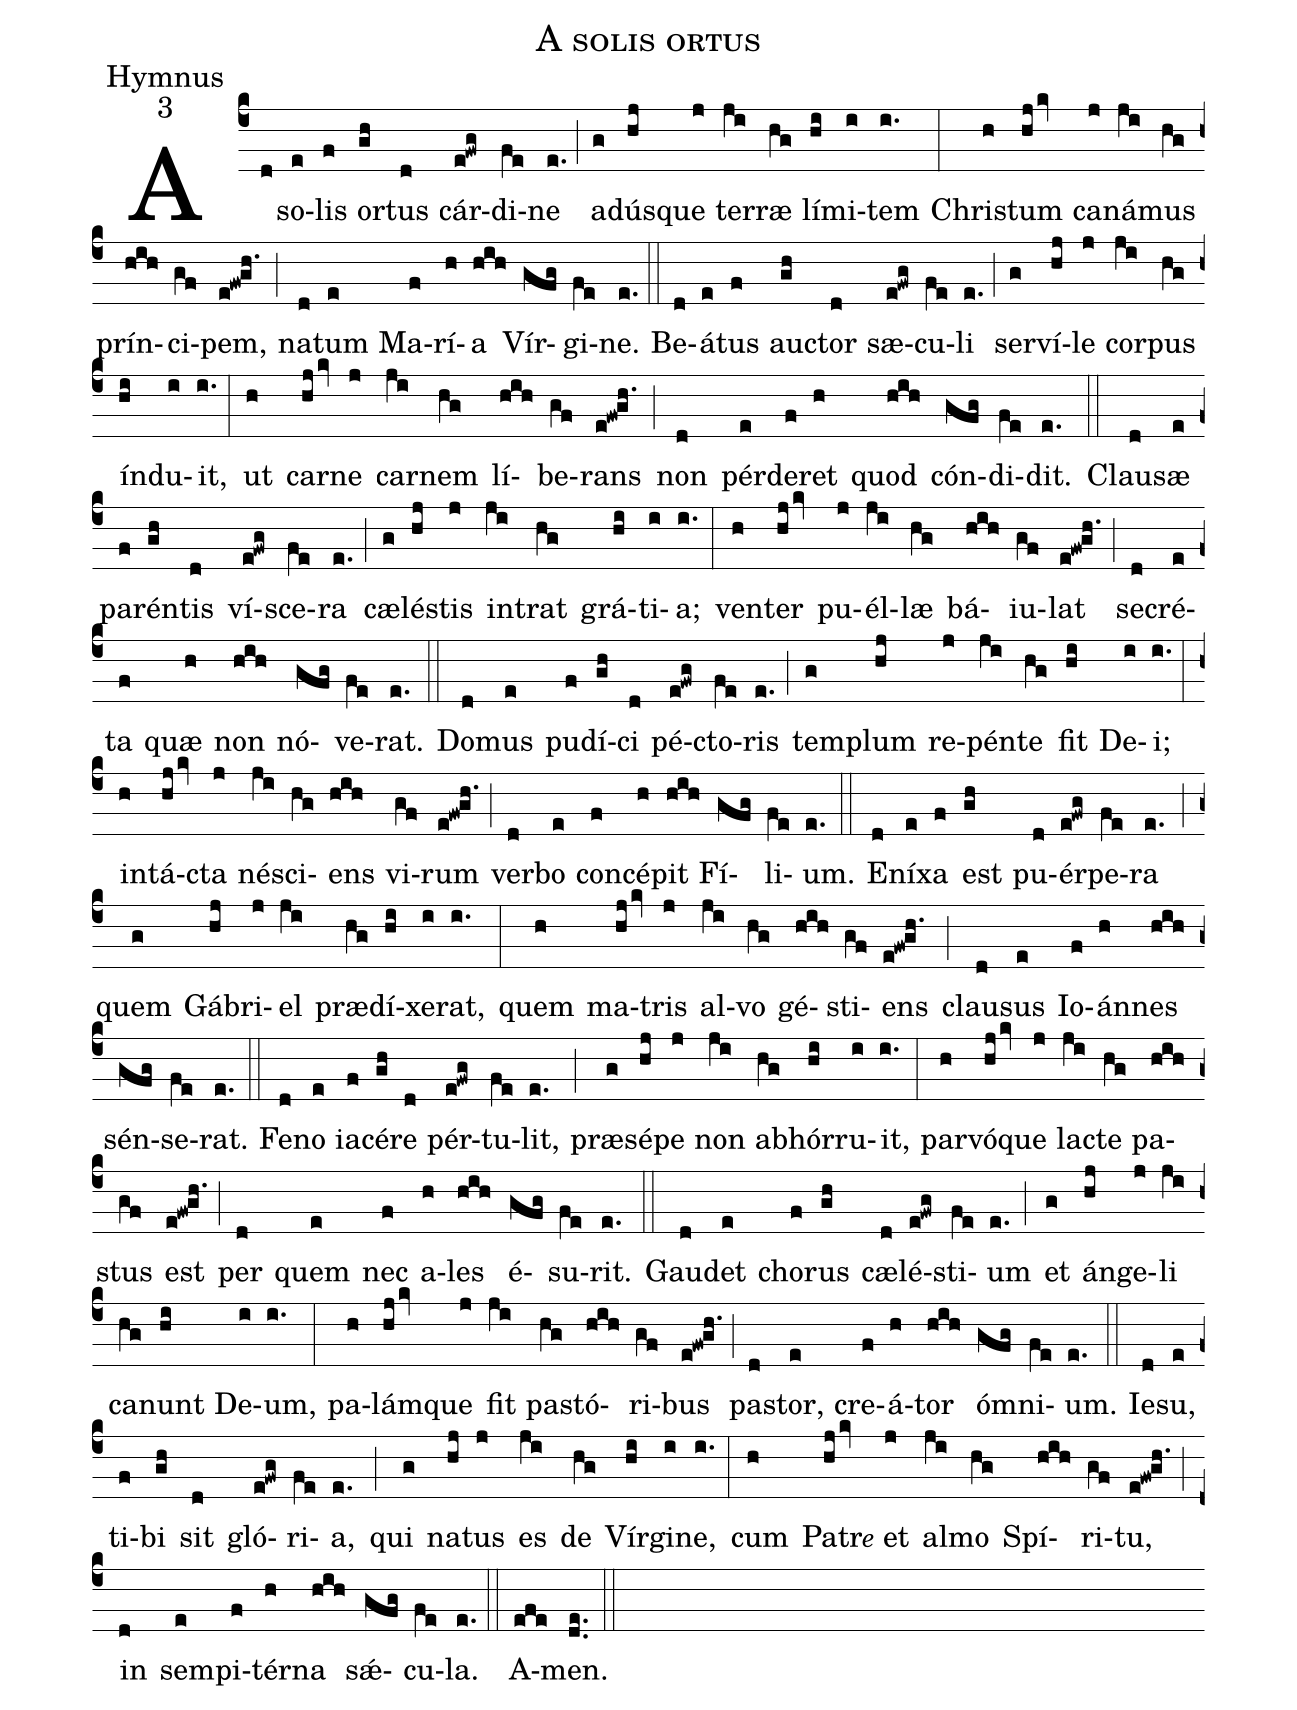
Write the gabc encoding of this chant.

name:A solis ortus;
office-part:Hymnus;
mode:3;
%%
(c4)
A(d) so(e)lis(f) or(gh)tus(d) cár(e!fwg)di(fe)ne(e.) (;)
ad(g)ús(hj)que(j) ter(ji)ræ(hg) lí(hi)mi(i)tem(i.) (:)
Chri(h)stum(hj/kv) ca(j)ná(ji)mus(hg) prín(hih)ci(gf)pem,(e!fw!gh.) (;)
na(d)tum(e) Ma(f)rí(h)a(hih) Vír(gfg)gi(fe)ne.(e.) (::)

Be(d)á(e)tus(f) au(gh)ctor(d) sæ(e!fwg)cu(fe)li(e.) (;)
ser(g)ví(hj)le(j) cor(ji)pus(hg) ín(hi)du(i)it,(i.) (:)
ut(h) car(hj/kv)ne(j) car(ji)nem(hg) lí(hih)be(gf)rans(e!fw!gh.) (;)
non(d) pér(e)de(f)ret(h) quod(hih) cón(gfg)di(fe)dit.(e.) (::)

Clau(d)sæ(e) pa(f)rén(gh)tis(d) ví(e!fwg)sce(fe)ra(e.) (;)
cæ(g)lé(hj)stis(j) in(ji)trat(hg) grá(hi)ti(i)a;(i.) (:)
ven(h)ter(hj/kv) pu(j)él(ji)læ(hg) bá(hih)iu(gf)lat(e!fw!gh.) (;)
se(d)cré(e)ta(f) quæ(h) non(hih) nó(gfg)ve(fe)rat.(e.) (::)

Do(d)mus(e) pu(f)dí(gh)ci(d) pé(e!fwg)cto(fe)ris(e.) (;)
tem(g)plum(hj) re(j)pén(ji)te(hg) fit(hi) De(i)i;(i.) (:)
in(h)tá(hj/kv)cta(j) né(ji)sci(hg)ens(hih) vi(gf)rum(e!fw!gh.) (;)
ver(d)bo(e) con(f)cé(h)pit(hih) Fí(gfg)li(fe)um.(e.) (::)

E(d)ní(e)xa(f) est(gh) pu(d)ér(e!fwg)pe(fe)ra(e.) (;)
quem(g) Gá(hj)bri(j)el(ji) præ(hg)dí(hi)xe(i)rat,(i.) (:)
quem(h) ma(hj/kv)tris(j) al(ji)vo(hg) gé(hih)sti(gf)ens(e!fw!gh.) (;)
clau(d)sus(e) Io(f)án(h)nes(hih) sén(gfg)se(fe)rat.(e.) (::)

Fe(d)no(e) ia(f)cé(gh)re(d) pér(e!fwg)tu(fe)lit,(e.) (;)
præ(g)sé(hj)pe(j) non(ji) a(hg)bhór(hi)ru(i)it,(i.) (:)
par(h)vó(hj/kv)que(j) la(ji)cte(hg) pa(hih)stus(gf) est(e!fw!gh.) (;)
per(d) quem(e) nec(f) a(h)les(hih) é(gfg)su(fe)rit.(e.) (::)

Gau(d)det(e) cho(f)rus(gh) cæ(d)lé(e!fwg)sti(fe)um(e.) (;)
et(g) án(hj)ge(j)li(ji) ca(hg)nunt(hi) De(i)um,(i.) (:)
pa(h)lám(hj/kv)que(j) fit(ji) pa(hg)stó(hih)ri(gf)bus(e!fw!gh.) (;)
pa(d)stor,(e) cre(f)á(h)tor(hih) óm(gfg)ni(fe)um.(e.) (::)

Ie(d)su,(e) ti(f)bi(gh) sit(d) gló(e!fwg)ri(fe)a,(e.) (;)
qui(g) na(hj)tus(j) es(ji) de(hg) Vír(hi)gi(i)ne,(i.) (:)
cum(h) Pa(hj/kv)tr<e>e</e> {e}t(j) al(ji)mo(hg) Spí(hih)ri(gf)tu,(e!fw!gh.) (;)
in(d) sem(e)pi(f)tér(h)na(hih) sǽ(gfg)cu(fe)la.(e.) (::)

A(efe)men.(de..) (::)
